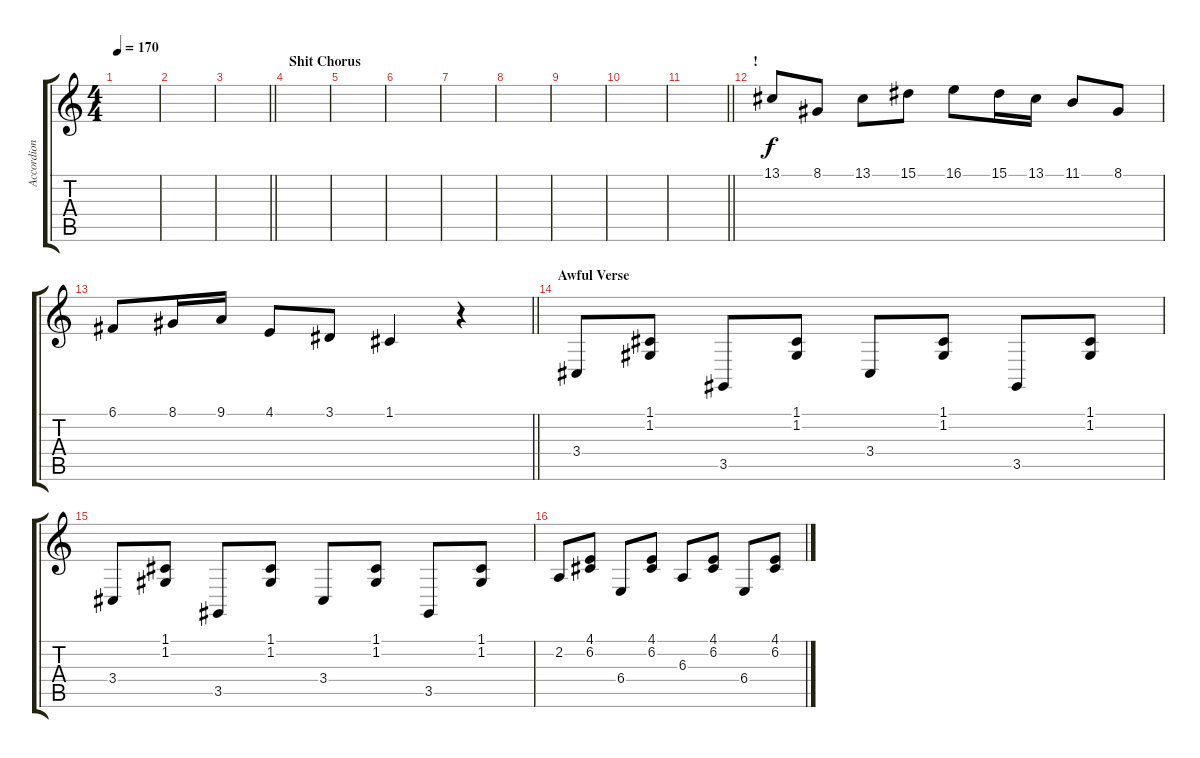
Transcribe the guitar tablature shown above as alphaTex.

\track ("Accordion" "Accordion") {instrument accordion}
\staff {score tabs}
\tuning (C4 G3 Eb3 Bb2 F2 C2) {hide}
\ts (4 4)
\tempo 170
\clef g2
\ks c
|
|
\barLineRight lightlight
|
\section ("" "Shit Chorus")
|
|
|
|
|
|
|
\barLineRight lightlight
|
\section ("" "!")
13.1.8 8.1.8 13.1.8 15.1.8 16.1.8 15.1.16 13.1.16 11.1.8 8.1.8 |
\barLineRight lightlight
6.1.8 8.1.16 9.1.16 4.1.8 3.1.8 1.1.4 r.4 |
\section ("" "Awful Verse")
3.4.8 (1.1 1.2).8 3.5.8 (1.1 1.2).8 3.4.8 (1.1 1.2).8 3.5.8 (1.1 1.2).8 |
3.4.8 (1.1 1.2).8 3.5.8 (1.1 1.2).8 3.4.8 (1.1 1.2).8 3.5.8 (1.1 1.2).8 |
2.2.8 (4.1 6.2).8 6.4.8 (4.1 6.2).8 6.3.8 (4.1 6.2).8 6.4.8 (4.1 6.2).8
